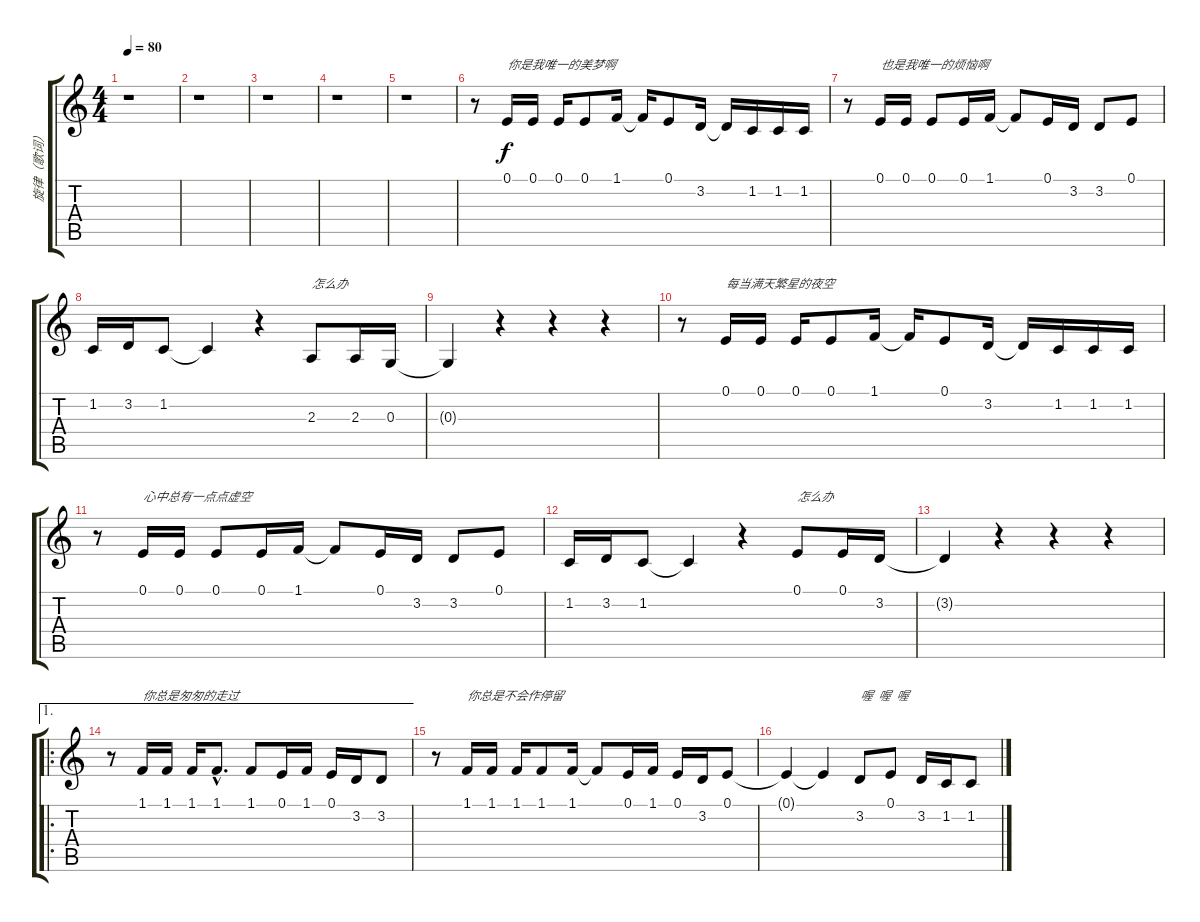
\track ("旋律（歌词）" "旋律（歌词）") {instrument accordion}
\staff {score tabs}
\tuning (E4 B3 G3 D3 A2 E2) {hide}
\ts (4 4)
\tempo 80
\clef g2
\ks c
r.1{dy f instrument accordion} |
r.1 |
r.1 |
r.1 |
r.1 |
r.8 0.1.16{txt "你是我唯一的美梦啊"} 0.1.16 0.1.16 0.1.8 1.1.16 1.1{t}.16 0.1.8 3.2.16 3.2{t}.16 1.2.16 1.2.16 1.2.16 |
r.8 0.1.16{txt "也是我唯一的烦恼啊"} 0.1.16 0.1.8 0.1.16 1.1.16 1.1{t}.8 0.1.16 3.2.16 3.2.8 0.1.8 |
1.2.16 3.2.16 1.2.8 1.2{t}.4 r.4 2.3.8{txt "怎么办"} 2.3.16 0.3.16 |
0.3{t}.4 r.4 r.4 r.4 |
r.8 0.1.16{txt "每当满天繁星的夜空"} 0.1.16 0.1.16 0.1.8 1.1.16 1.1{t}.16 0.1.8 3.2.16 3.2{t}.16 1.2.16 1.2.16 1.2.16 |
r.8 0.1.16{txt "心中总有一点点虚空"} 0.1.16 0.1.8 0.1.16 1.1.16 1.1{t}.8 0.1.16 3.2.16 3.2.8 0.1.8 |
1.2.16 3.2.16 1.2.8 1.2{t}.4 r.4 0.1.8{txt "怎么办"} 0.1.16 3.2.16 |
3.2{t}.4 r.4 r.4 r.4 |
\ae 1
\ro
r.8 1.1.16{txt "你总是匆匆的走过"} 1.1.16 1.1.16 1.1{hac}.8{d} 1.1.8 0.1.16 1.1.16 0.1.16 3.2.16 3.2.8 |
r.8 1.1.16{txt "你总是不会作停留"} 1.1.16 1.1.16 1.1.8 1.1.16 1.1{t}.8 0.1.16 1.1.16 0.1.16 3.2.16 0.1.8 |
0.1{t}.4 0.1{t}.4 3.2.8{txt "喔  喔  喔"} 0.1.8 3.2.16 1.2.16 1.2.8
